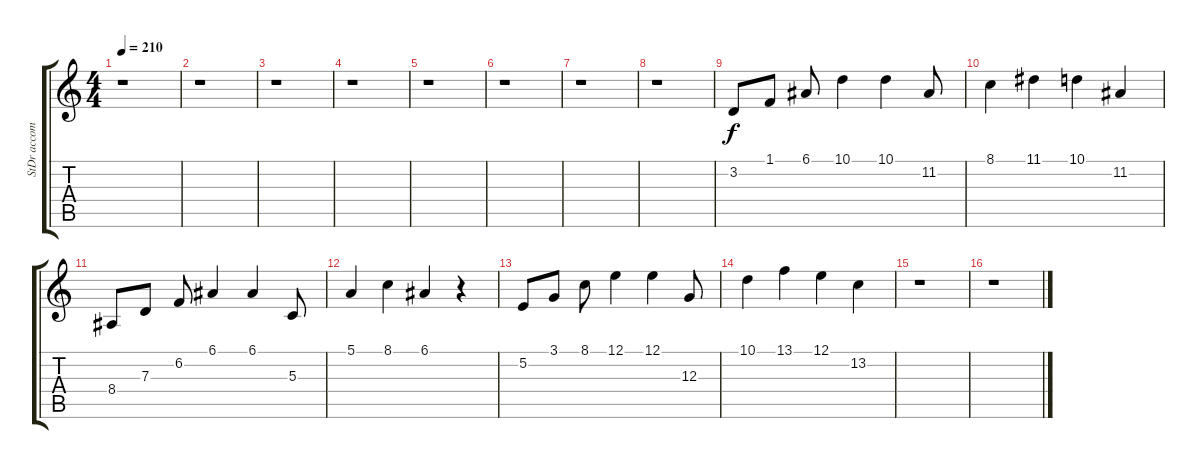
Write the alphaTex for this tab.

\track ("StDr accomp         " "StDr accom") {instrument steeldrums}
\staff {score tabs}
\tuning (E4 B3 G3 D3 A2 E2) {hide}
\ts (4 4)
\tempo 210
\clef g2
\ks c
r.1{dy f} |
r.1 |
r.1 |
r.1 |
r.1 |
r.1 |
r.1 |
r.1 |
3.2.8 1.1.8 6.1.8 10.1.4 10.1.4 11.2.8 |
8.1.4 11.1.4 10.1.4 11.2.4 |
8.4.8 7.3.8 6.2.8 6.1.4 6.1.4 5.3.8 |
5.1.4 8.1.4 6.1.4 r.4 |
5.2.8 3.1.8 8.1.8 12.1.4 12.1.4 12.3.8 |
10.1.4 13.1.4 12.1.4 13.2.4 |
r.1 |
r.1
